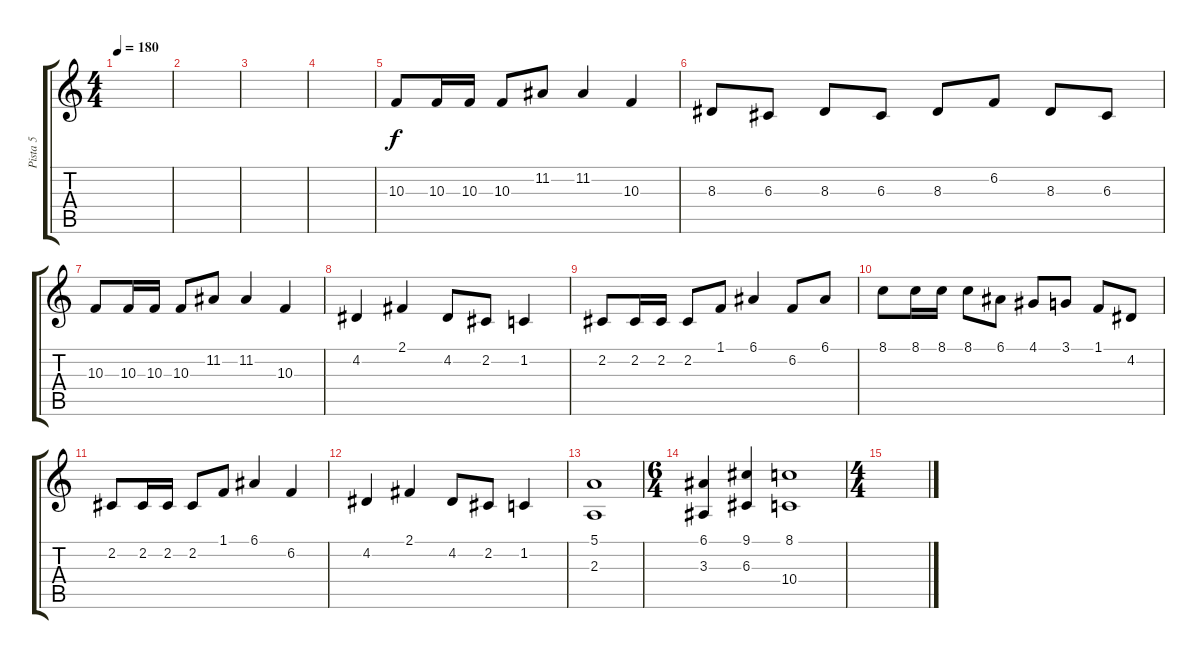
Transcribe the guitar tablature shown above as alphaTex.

\track ("Pista 5" "Pista 5") {instrument stringensemble1}
\staff {score tabs}
\tuning (E4 B3 G3 D3 A2 E2) {hide}
\ts (4 4)
\tempo 180
\clef g2
\ks c
|
|
|
|
10.3.8{balance 8} 10.3.16 10.3.16 10.3.8 11.2.8 11.2.4 10.3.4 |
8.3.8 6.3.8 8.3.8 6.3.8 8.3.8 6.2.8 8.3.8 6.3.8 |
10.3.8 10.3.16 10.3.16 10.3.8 11.2.8 11.2.4 10.3.4 |
4.2.4 2.1.4 4.2.8 2.2.8 1.2.4 |
2.2.8 2.2.16 2.2.16 2.2.8 1.1.8 6.1.4 6.2.8 6.1.8 |
8.1.8 8.1.16 8.1.16 8.1.8 6.1.8 4.1.8 3.1.8 1.1.8 4.2.8 |
2.2.8 2.2.16 2.2.16 2.2.8 1.1.8 6.1.4 6.2.4 |
4.2.4 2.1.4 4.2.8 2.2.8 1.2.4 |
(5.1 2.3).1 |
\ts (6 4)
(6.1 3.3).4 (9.1 6.3).4 (8.1 10.4).1 |
\ts (4 4)
